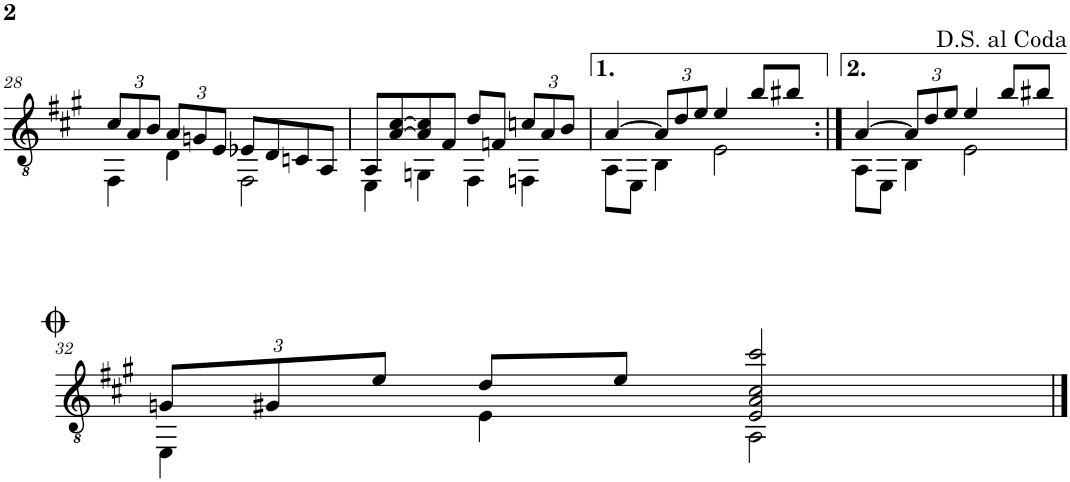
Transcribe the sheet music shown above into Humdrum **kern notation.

**kern
*part1
*staff1
*I"Classical Guitar
*I'Guit.
!!LO:PB:g=z
*clefGv2
*k[f#c#g#]
*A:
*M4/4
*Xbrackettup
=28
*^
12c#/L	4FF#\
12A/	.
12B/J	.
12A/L	4D\
12Gn/	.
12E/J	.
8E-X/L	2FF#\
8D/	.
8Cn/	.
8AA/J	.
=29	=29
8AA/L	4EE\
[8A/ [8c#/	.
8A/] 8c#/]	4GGn\
8F#/J	.
8d/L	4FF#\
8Fn/J	.
12cn/L	4FFn\
12A/	.
12B/J	.
=30	=30
[4A/	8AA\L
.	8EE\J
12A/L]	4BB\
12d/	.
12e/J	.
4e/	2E\
8b/L	.
8b#X/J	.
=31:|!	=31:|!
[4A/	8AA\L
.	8EE\J
12A/L]	4BB\
12d/	.
12e/J	.
4e/	2E\
8b/L	.
8b#X/J	.
!!LO:LB:g=z	!!
=32	=32
12Gn/L	4EE\
12G#X/	.
12e/J	.
8d/L	4E\
8e/J	.
2E/ 2A/ 2c#/ 2cc#/	2AA\
*v	*v
==
*-
